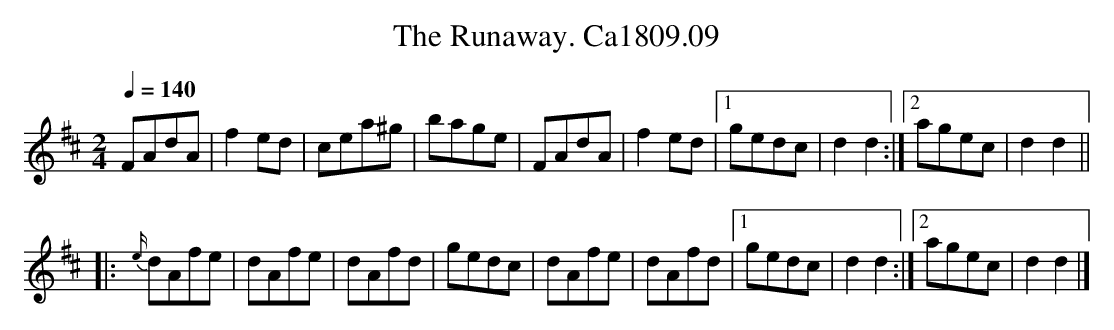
X:1
T:Runaway. Ca1809.09, The
M:2/4
L:1/8
Q:1/4=140
K:D
FAdA|f2 ed|cea^g|bage|FAdA|f2 ed|1 gedc|d2 d2:|2 agec|d2 d2||
|:{e/}dAfe|dAfe|dAfd|gedc|dAfe|dAfd|1 gedc|d2 d2:|2 agec|d2 d2|]
